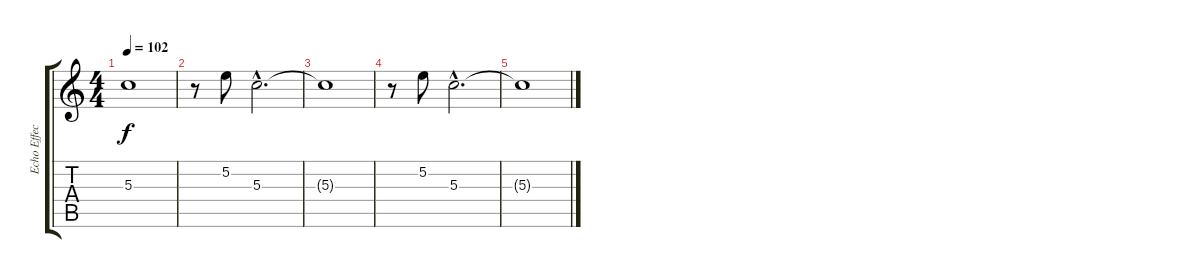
\track ("Echo Effect" "Echo Effec") {instrument acousticguitarsteel}
\staff {score tabs}
\tuning (E4 B3 G3 D3 A2 E2) {hide}
\ts (4 4)
\tempo 102
\clef g2
\ks c
5.3{t}.1{dy f} |
r.8 5.2.8 5.3{hac}.2{d} |
5.3{t}.1 |
r.8 5.2.8 5.3{hac}.2{d} |
5.3{t}.1
